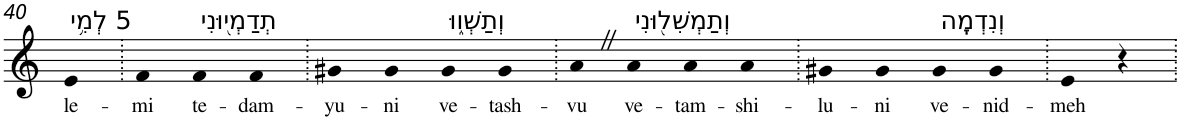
**kern	**text
*part1	*part1
*staff1	*staff1
*I"Piano	*
*I'Pno	*
!!LO:PB:g=z
*clefG2	*
*k[]	*
=40	=40
!LO:TX:a:t=5 לְמִ֥י	!
!	!LO:LY:b
4e	le-
=41.	=41.
!	!LO:LY:b
4f	-mi
!LO:TX:a:t=תְדַמְי֖וּנִי	!
!	!LO:LY:b
4f	te-
!	!LO:LY:b
4f	-dam-
=42.	=42.
!	!LO:LY:b
4g#X	-yu-
!	!LO:LY:b
4g#	-ni
!LO:TX:a:t=וְתַשְׁו֑וּ	!
!	!LO:LY:b
4g#	ve-
!	!LO:LY:b
4g#	-tash-
=43.	=43.
!	!LO:LY:b
4aZ	-vu
!LO:TX:a:t=וְתַמְשִׁל֖וּנִי	!
!	!LO:LY:b
4a	ve-
!	!LO:LY:b
4a	-tam-
!	!LO:LY:b
4a	-shi-
=44.	=44.
!	!LO:LY:b
4g#X	-lu-
!	!LO:LY:b
4g#	-ni
!LO:TX:a:t=וְנִדְמֶֽה	!
!	!LO:LY:b
4g#	ve-
!	!LO:LY:b
4g#	-nid-
=45.	=45.
!	!LO:LY:b
4e	-meh
4r	.
=.	=.
*-	*-
